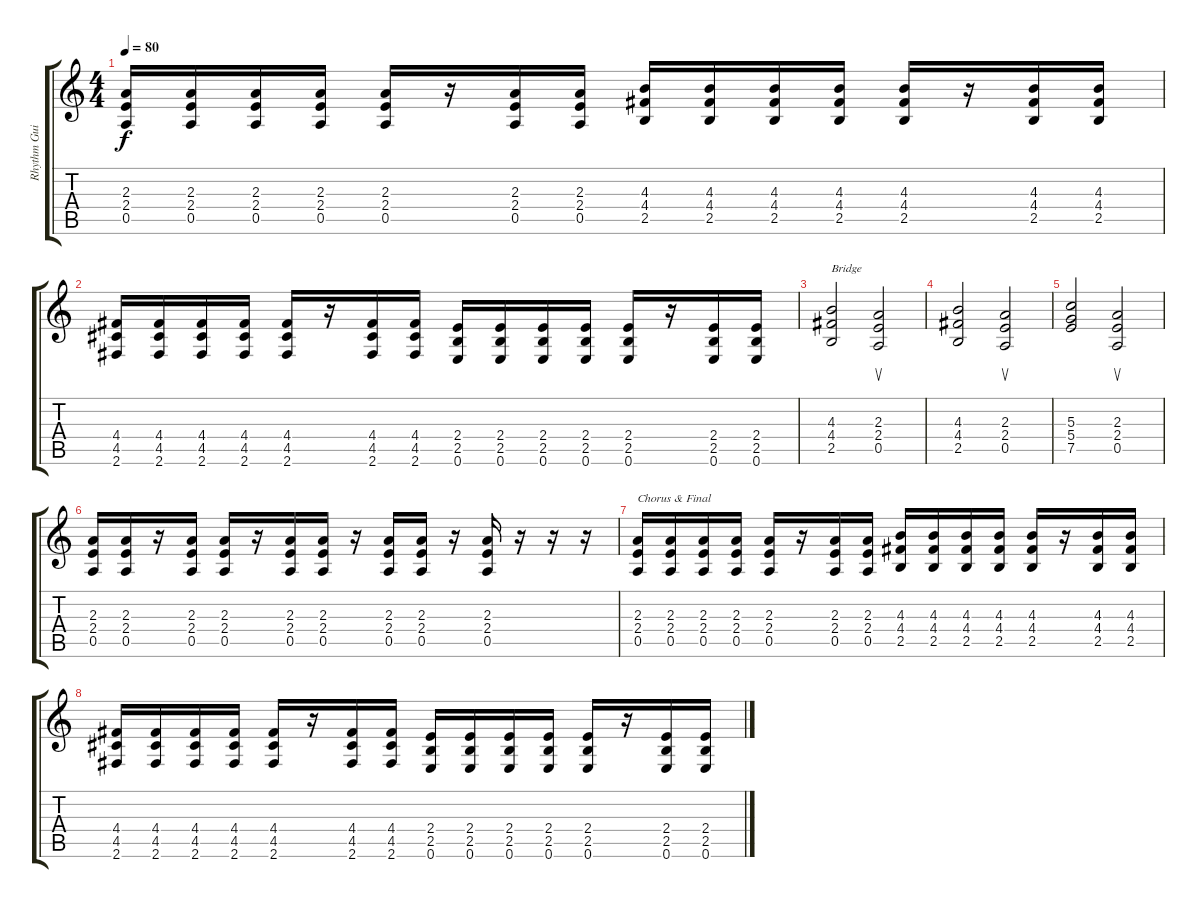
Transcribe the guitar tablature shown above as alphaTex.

\track ("Rhythm Guitar" "Rhythm Gui") {instrument overdrivenguitar}
\staff {score tabs}
\tuning (E4 B3 G3 D3 A2 E2) {hide}
\ts (4 4)
\tempo 80
\clef g2
\ks c
(2.3 2.4 0.5).16{dy f} (2.3 2.4 0.5).16 (2.3 2.4 0.5).16 (2.3 2.4 0.5).16 (2.3 2.4 0.5).16 r.16 (2.3 2.4 0.5).16 (2.3 2.4 0.5).16 (4.3 4.4 2.5).16 (4.3 4.4 2.5).16 (4.3 4.4 2.5).16 (4.3 4.4 2.5).16 (4.3 4.4 2.5).16 r.16 (4.3 4.4 2.5).16 (4.3 4.4 2.5).16 |
(4.4 4.5 2.6).16 (4.4 4.5 2.6).16 (4.4 4.5 2.6).16 (4.4 4.5 2.6).16 (4.4 4.5 2.6).16 r.16 (4.4 4.5 2.6).16 (4.4 4.5 2.6).16 (2.4 2.5 0.6).16 (2.4 2.5 0.6).16 (2.4 2.5 0.6).16 (2.4 2.5 0.6).16 (2.4 2.5 0.6).16 r.16 (2.4 2.5 0.6).16 (2.4 2.5 0.6).16 |
(4.3 4.4 2.5).2{txt "Bridge"} (2.3 2.4 0.5).2{su} |
(4.3 4.4 2.5).2 (2.3 2.4 0.5).2{su} |
(5.3 5.4 7.5).2 (2.3 2.4 0.5).2{su} |
(2.3 2.4 0.5).16 (2.3 2.4 0.5).16 r.16 (2.3 2.4 0.5).16 (2.3 2.4 0.5).16 r.16 (2.3 2.4 0.5).16 (2.3 2.4 0.5).16 r.16 (2.3 2.4 0.5).16 (2.3 2.4 0.5).16 r.16 (2.3 2.4 0.5).16 r.16 r.16 r.16 |
(2.3 2.4 0.5).16{txt "Chorus & Final"} (2.3 2.4 0.5).16 (2.3 2.4 0.5).16 (2.3 2.4 0.5).16 (2.3 2.4 0.5).16 r.16 (2.3 2.4 0.5).16 (2.3 2.4 0.5).16 (4.3 4.4 2.5).16 (4.3 4.4 2.5).16 (4.3 4.4 2.5).16 (4.3 4.4 2.5).16 (4.3 4.4 2.5).16 r.16 (4.3 4.4 2.5).16 (4.3 4.4 2.5).16 |
(4.4 4.5 2.6).16 (4.4 4.5 2.6).16 (4.4 4.5 2.6).16 (4.4 4.5 2.6).16 (4.4 4.5 2.6).16 r.16 (4.4 4.5 2.6).16 (4.4 4.5 2.6).16 (2.4 2.5 0.6).16 (2.4 2.5 0.6).16 (2.4 2.5 0.6).16 (2.4 2.5 0.6).16 (2.4 2.5 0.6).16 r.16 (2.4 2.5 0.6).16 (2.4 2.5 0.6).16
